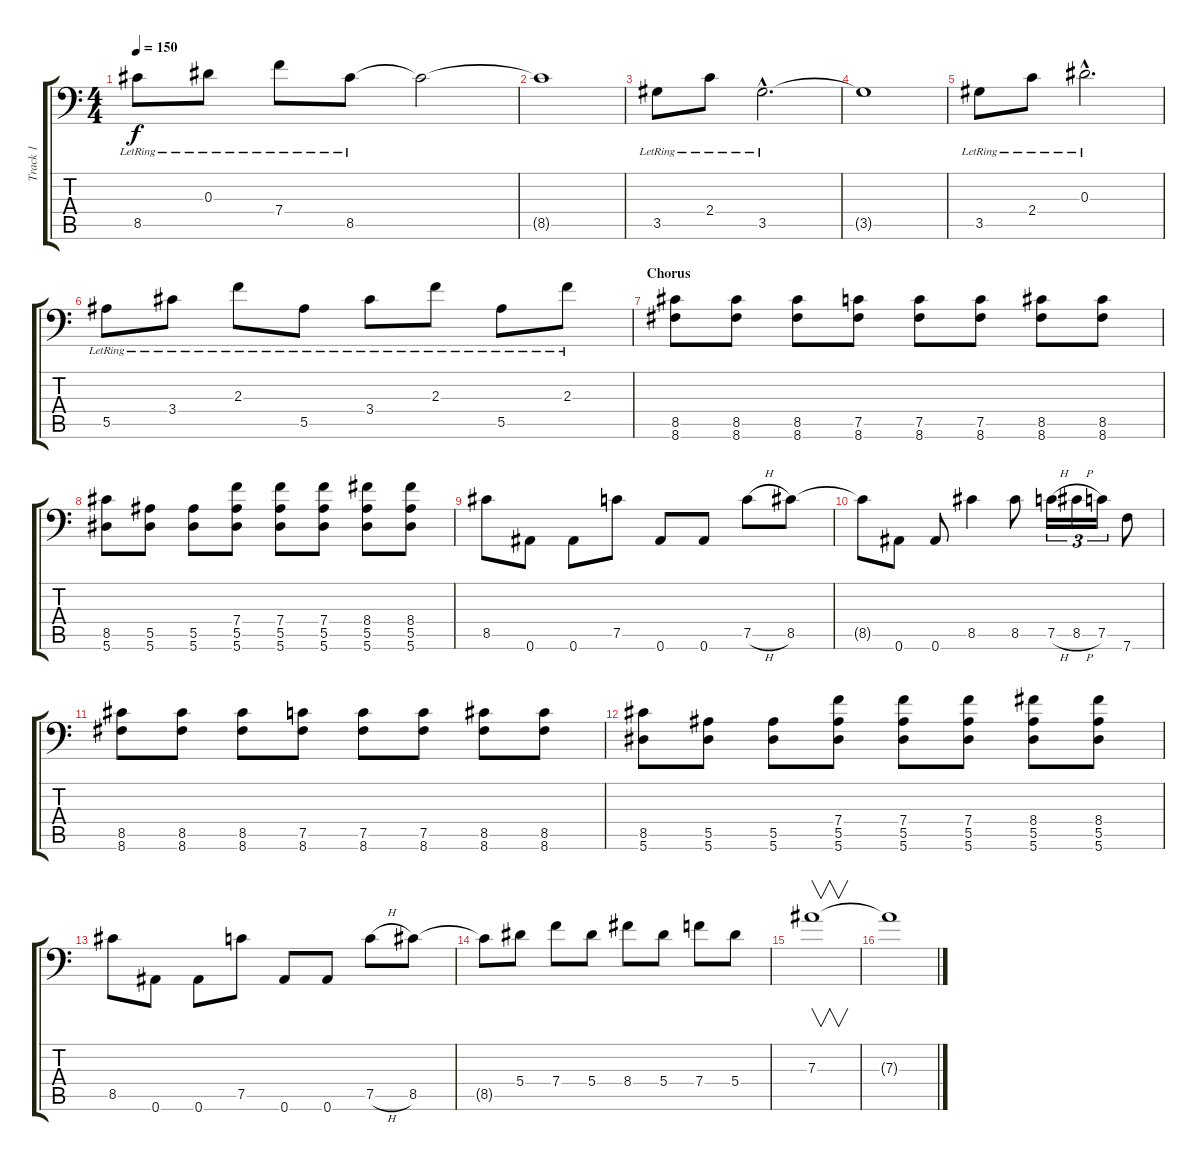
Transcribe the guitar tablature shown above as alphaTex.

\track ("Track 1" "Track 1") {instrument distortionguitar}
\staff {score tabs}
\tuning (C4 G3 Eb3 Bb2 F2 Bb1) {hide}
\ts (4 4)
\tempo 150
\clef f4
\ks c
8.5{lr}.8{dy f instrument acousticguitarsteel} 0.3{lr}.8 7.4{lr}.8 8.5{lr}.8 8.5{t}.2 |
8.5{t}.1 |
3.5{lr}.8{instrument acousticguitarsteel} 2.4{lr}.8 3.5{hac lr}.2{d} |
3.5{t}.1 |
3.5{lr}.8{instrument acousticguitarsteel} 2.4{lr}.8 0.3{hac lr}.2{d} |
5.5{lr}.8 3.4{lr}.8 2.3{lr}.8 5.5{lr}.8 3.4{lr}.8 2.3{lr}.8 5.5{lr}.8 2.3{lr}.8 |
\section ("" "Chorus")
(8.5 8.6).8{instrument distortionguitar} (8.5 8.6).8 (8.5 8.6).8 (7.5 8.6).8 (7.5 8.6).8 (7.5 8.6).8 (8.5 8.6).8 (8.5 8.6).8 |
(8.5 5.6).8 (5.5 5.6).8 (5.5 5.6).8 (7.4 5.5 5.6).8 (7.4 5.5 5.6).8 (7.4 5.5 5.6).8 (8.4 5.5 5.6).8 (8.4 5.5 5.6).8 |
8.5.8 0.6.8 0.6.8 7.5.8 0.6.8 0.6.8 7.5{h}.8 8.5.8 |
8.5{t}.8 0.6.8 0.6.8 8.5.4 8.5.8 7.5{h}.16{tu (3 2)} 8.5{h}.16{tu (3 2)} 7.5.16{tu (3 2)} 7.6.8 |
(8.5 8.6).8 (8.5 8.6).8 (8.5 8.6).8 (7.5 8.6).8 (7.5 8.6).8 (7.5 8.6).8 (8.5 8.6).8 (8.5 8.6).8 |
(8.5 5.6).8 (5.5 5.6).8 (5.5 5.6).8 (7.4 5.5 5.6).8 (7.4 5.5 5.6).8 (7.4 5.5 5.6).8 (8.4 5.5 5.6).8 (8.4 5.5 5.6).8 |
8.5.8 0.6.8 0.6.8 7.5.8 0.6.8 0.6.8 7.5{h}.8 8.5.8 |
8.5{t}.8 5.4.8 7.4.8 5.4.8 8.4.8 5.4.8 7.4.8 5.4.8 |
7.3.1{v} |
7.3{t}.1
